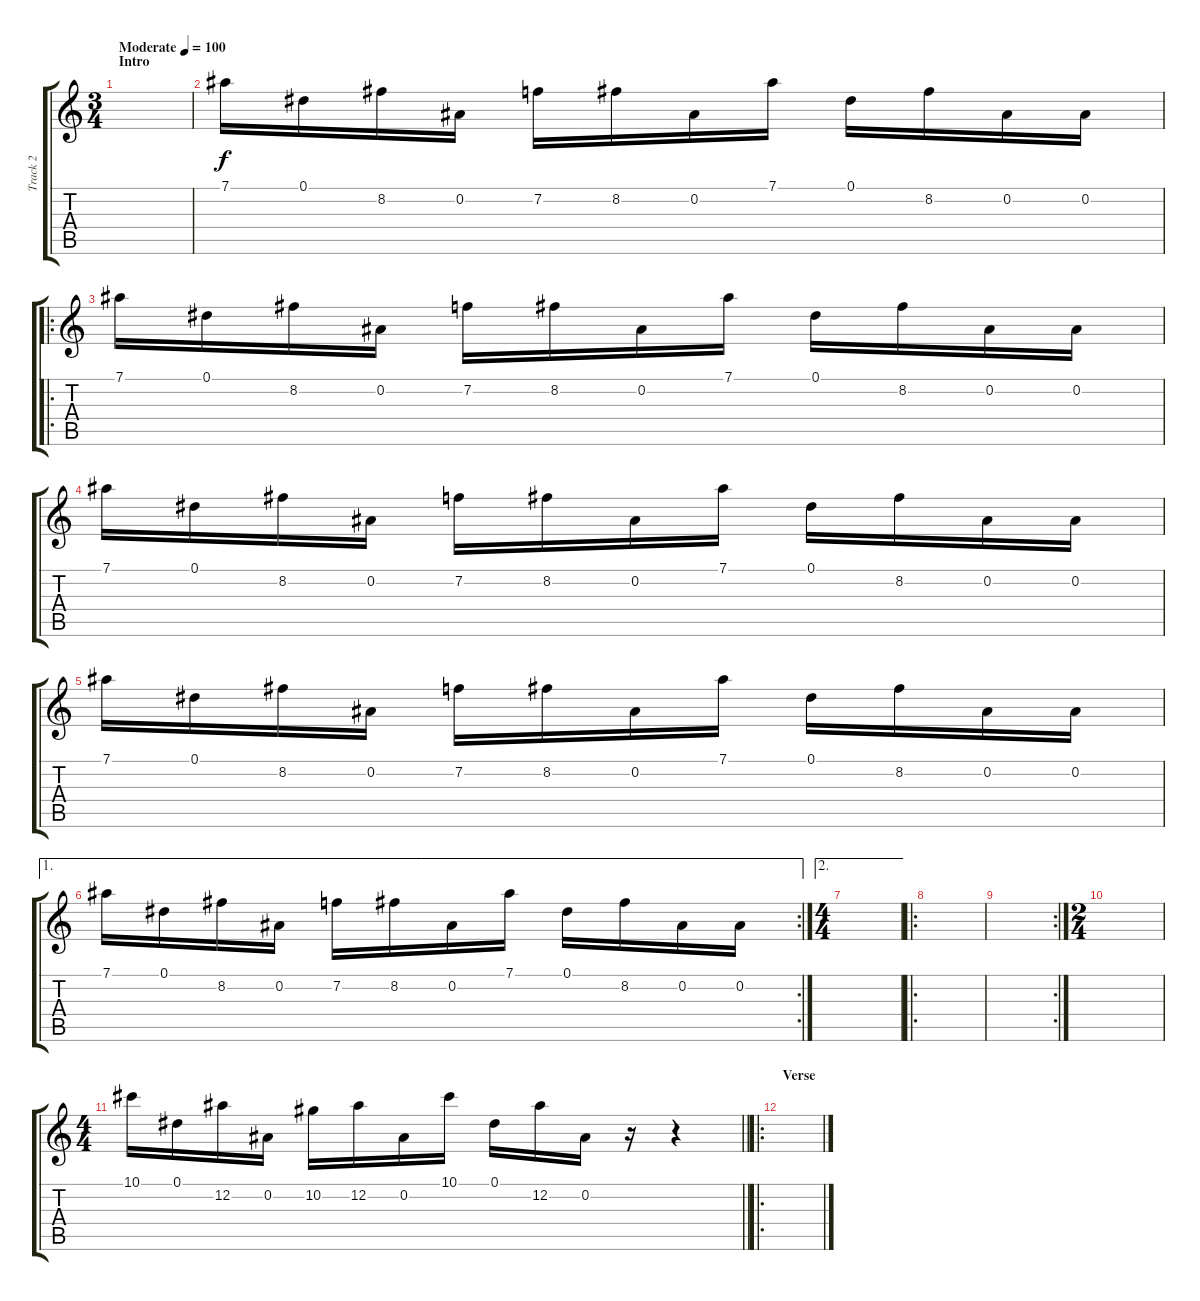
\track ("Track 2" "Track 2") {instrument overdrivenguitar}
\staff {score tabs}
\tuning (Eb4 Bb3 Gb3 Db3 Ab2 Db2) {hide}
\ts (3 4)
\section ("" "Intro")
\tempo (100 "Moderate")
\clef g2
\ks c
|
7.1.16 0.1.16 8.2.16 0.2.16 7.2.16 8.2.16 0.2.16 7.1.16 0.1.16 8.2.16 0.2.16 0.2.16 |
\ro
7.1.16 0.1.16 8.2.16 0.2.16 7.2.16 8.2.16 0.2.16 7.1.16 0.1.16 8.2.16 0.2.16 0.2.16 |
7.1.16 0.1.16 8.2.16 0.2.16 7.2.16 8.2.16 0.2.16 7.1.16 0.1.16 8.2.16 0.2.16 0.2.16 |
7.1.16 0.1.16 8.2.16 0.2.16 7.2.16 8.2.16 0.2.16 7.1.16 0.1.16 8.2.16 0.2.16 0.2.16 |
\ae 1
\rc 2
7.1.16 0.1.16 8.2.16 0.2.16 7.2.16 8.2.16 0.2.16 7.1.16 0.1.16 8.2.16 0.2.16 0.2.16 |
\ae 2
\ts (4 4)
|
\ro
|
\rc 2
|
\ts (2 4)
|
\ts (4 4)
\barLineRight lightlight
10.1.16 0.1.16 12.2.16 0.2.16 10.2.16 12.2.16 0.2.16 10.1.16 0.1.16 12.2.16 0.2.16 r.16 r.4 |
\ro
\section ("" "Verse")
